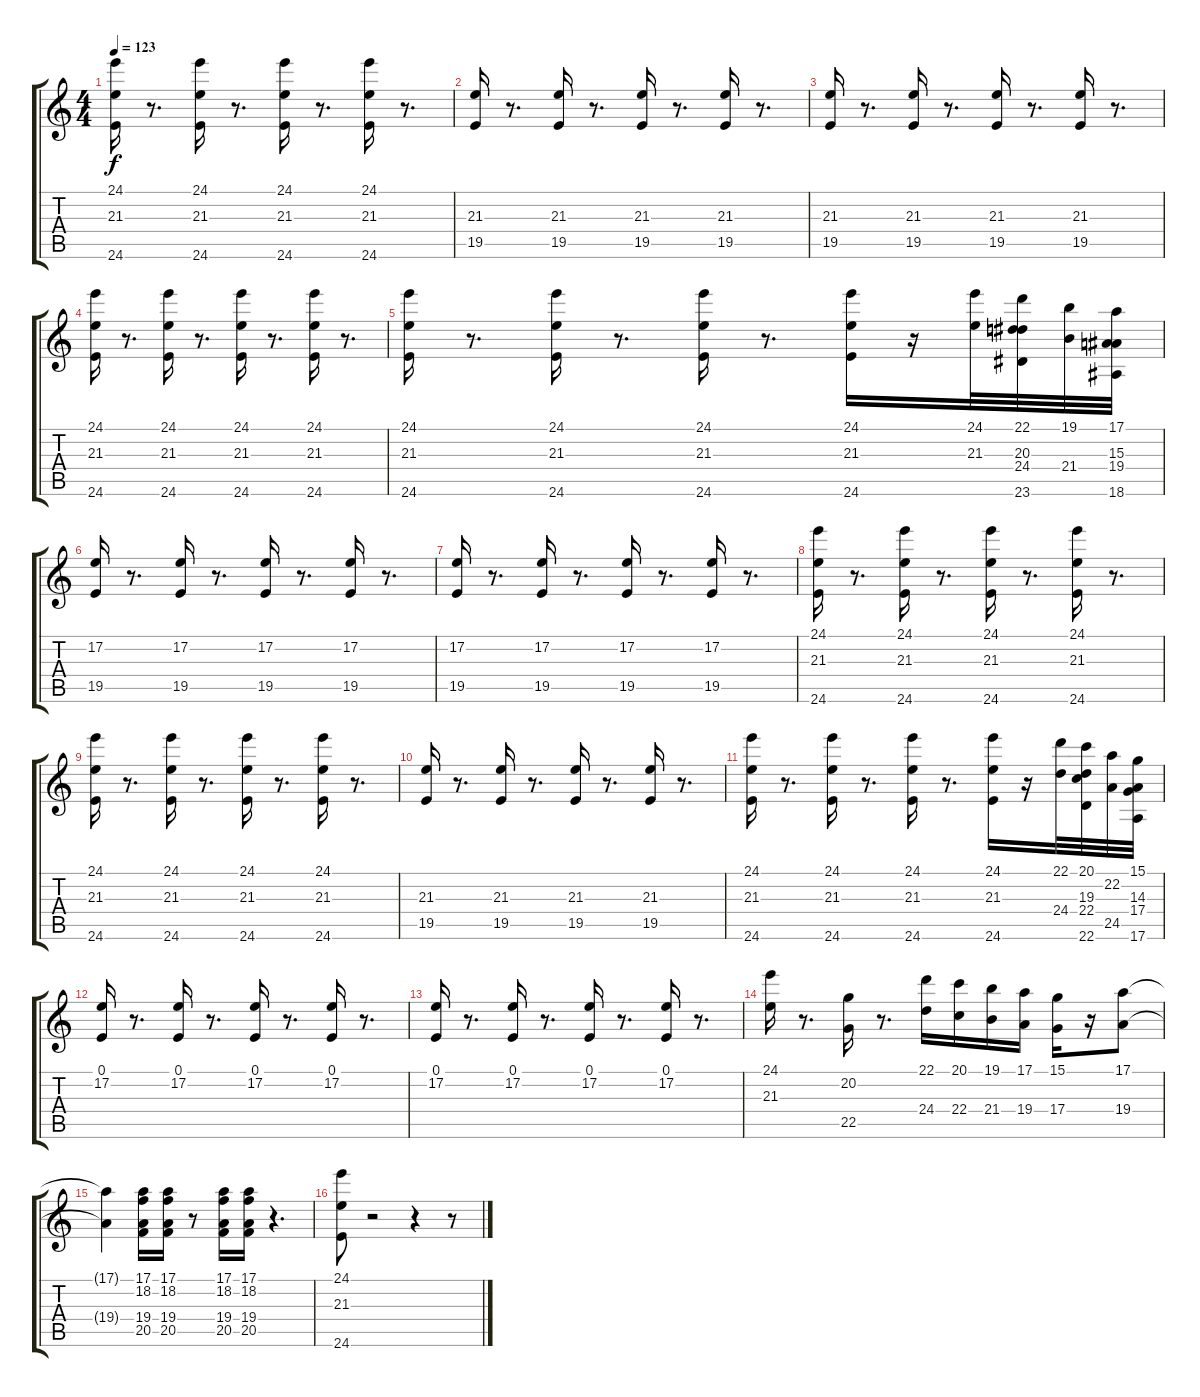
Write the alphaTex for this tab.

\track "" {instrument stringensemble1}
\staff {score tabs}
\tuning (E4 B3 G3 D3 A2 E2) {hide}
\ts (4 4)
\tempo 123
\clef g2
\ks c
(24.1 21.3 24.6).16{dy f} r.8{d} (24.1 21.3 24.6).16 r.8{d} (24.1 21.3 24.6).16 r.8{d} (24.1 21.3 24.6).16 r.8{d} |
(21.3 19.5).16 r.8{d} (21.3 19.5).16 r.8{d} (21.3 19.5).16 r.8{d} (21.3 19.5).16 r.8{d} |
(21.3 19.5).16 r.8{d} (21.3 19.5).16 r.8{d} (21.3 19.5).16 r.8{d} (21.3 19.5).16 r.8{d} |
(24.1 21.3 24.6).16 r.8{d} (24.1 21.3 24.6).16 r.8{d} (24.1 21.3 24.6).16 r.8{d} (24.1 21.3 24.6).16 r.8{d} |
(24.1 21.3 24.6).16 r.8{d} (24.1 21.3 24.6).16 r.8{d} (24.1 21.3 24.6).16 r.8{d} (24.1 21.3 24.6).16 r.16 (24.1 21.3).32 (22.1 20.3 24.4 23.6).32 (19.1 21.4).32 (17.1 15.3 19.4 18.6).32 |
(17.2 19.5).16 r.8{d} (17.2 19.5).16 r.8{d} (17.2 19.5).16 r.8{d} (17.2 19.5).16 r.8{d} |
(17.2 19.5).16 r.8{d} (17.2 19.5).16 r.8{d} (17.2 19.5).16 r.8{d} (17.2 19.5).16 r.8{d} |
(24.1 21.3 24.6).16 r.8{d} (24.1 21.3 24.6).16 r.8{d} (24.1 21.3 24.6).16 r.8{d} (24.1 21.3 24.6).16 r.8{d} |
(24.1 21.3 24.6).16 r.8{d} (24.1 21.3 24.6).16 r.8{d} (24.1 21.3 24.6).16 r.8{d} (24.1 21.3 24.6).16 r.8{d} |
(21.3 19.5).16 r.8{d} (21.3 19.5).16 r.8{d} (21.3 19.5).16 r.8{d} (21.3 19.5).16 r.8{d} |
(24.1 21.3 24.6).16 r.8{d} (24.1 21.3 24.6).16 r.8{d} (24.1 21.3 24.6).16 r.8{d} (24.1 21.3 24.6).16 r.16 (22.1 24.4).32 (20.1 19.3 22.4 22.6).32 (22.2 24.5).32 (15.1 14.3 17.4 17.6).32 |
(0.1 17.2).16 r.8{d} (0.1 17.2).16 r.8{d} (0.1 17.2).16 r.8{d} (0.1 17.2).16 r.8{d} |
(0.1 17.2).16 r.8{d} (0.1 17.2).16 r.8{d} (0.1 17.2).16 r.8{d} (0.1 17.2).16 r.8{d} |
(24.1 21.3).16 r.8{d} (20.2 22.5).16 r.8{d} (22.1 24.4).16 (20.1 22.4).16 (19.1 21.4).16 (17.1 19.4).16 (15.1 17.4).16 r.16 (17.1 19.4).8 |
(17.1{t} 19.4{t}).4 (17.1 18.2 19.4 20.5).16 (17.1 18.2 19.4 20.5).16 r.8 (17.1 18.2 19.4 20.5).16 (17.1 18.2 19.4 20.5).16 r.4{d} |
(24.1 21.3 24.6).8 r.2 r.4 r.8
